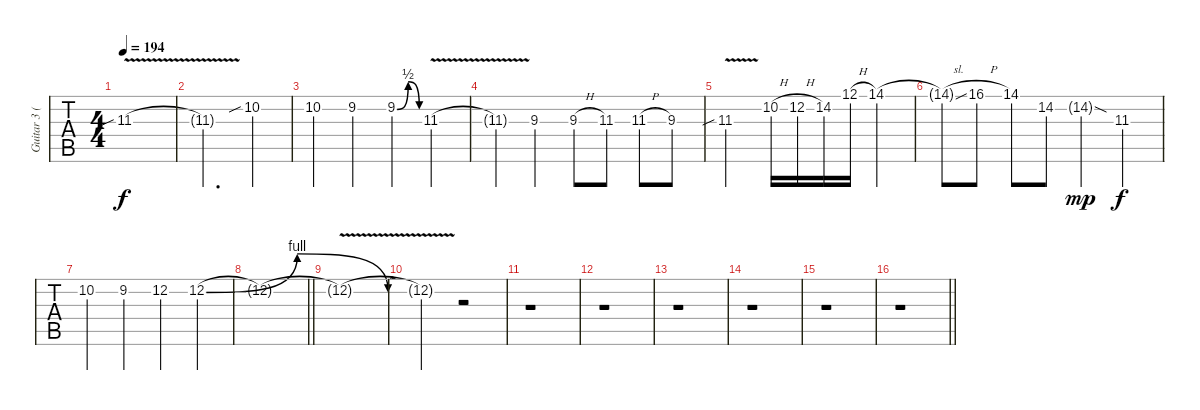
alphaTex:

\track ("Guitar 3 (Solos)" "Guitar 3 (") {instrument distortionguitar}
\staff {tabs}
\tuning (B3 Gb3 D3 A2 E2 B1) {hide}
\ts (4 4)
\tempo 194
\clef g2
\ks c
11.3{v sib}.1{dy f} |
11.3{t}.2{d} 10.2{sib}.4 |
10.2.4 9.2.4 9.2{be (bendrelease 0 0 30 2 30 2 60 0)}.4 11.3{v}.4 |
11.3{t}.4 9.3.4 9.3{h}.8 11.3.8 11.3{h}.8 9.3.8 |
11.3{v sib}.2 10.2{h}.16 12.2{h}.16 14.2.16 12.1{h}.16 14.1.4 |
14.1{sl t}.8 16.1{h}.8 14.1.8 14.2.8 14.2{sod g}.4{dy mp} 11.3.4{dy f} |
10.2.4 9.2.4 12.2.4 12.2{be (bendrelease 0 0 15 4 38 4 60 0)}.4 |
\barLineRight lightlight
12.2{t}.1 |
12.2{v t}.1 |
12.2{t}.2 r.2 |
r.1 |
r.1 |
r.1 |
r.1 |
r.1 |
\barLineRight lightlight
r.1
